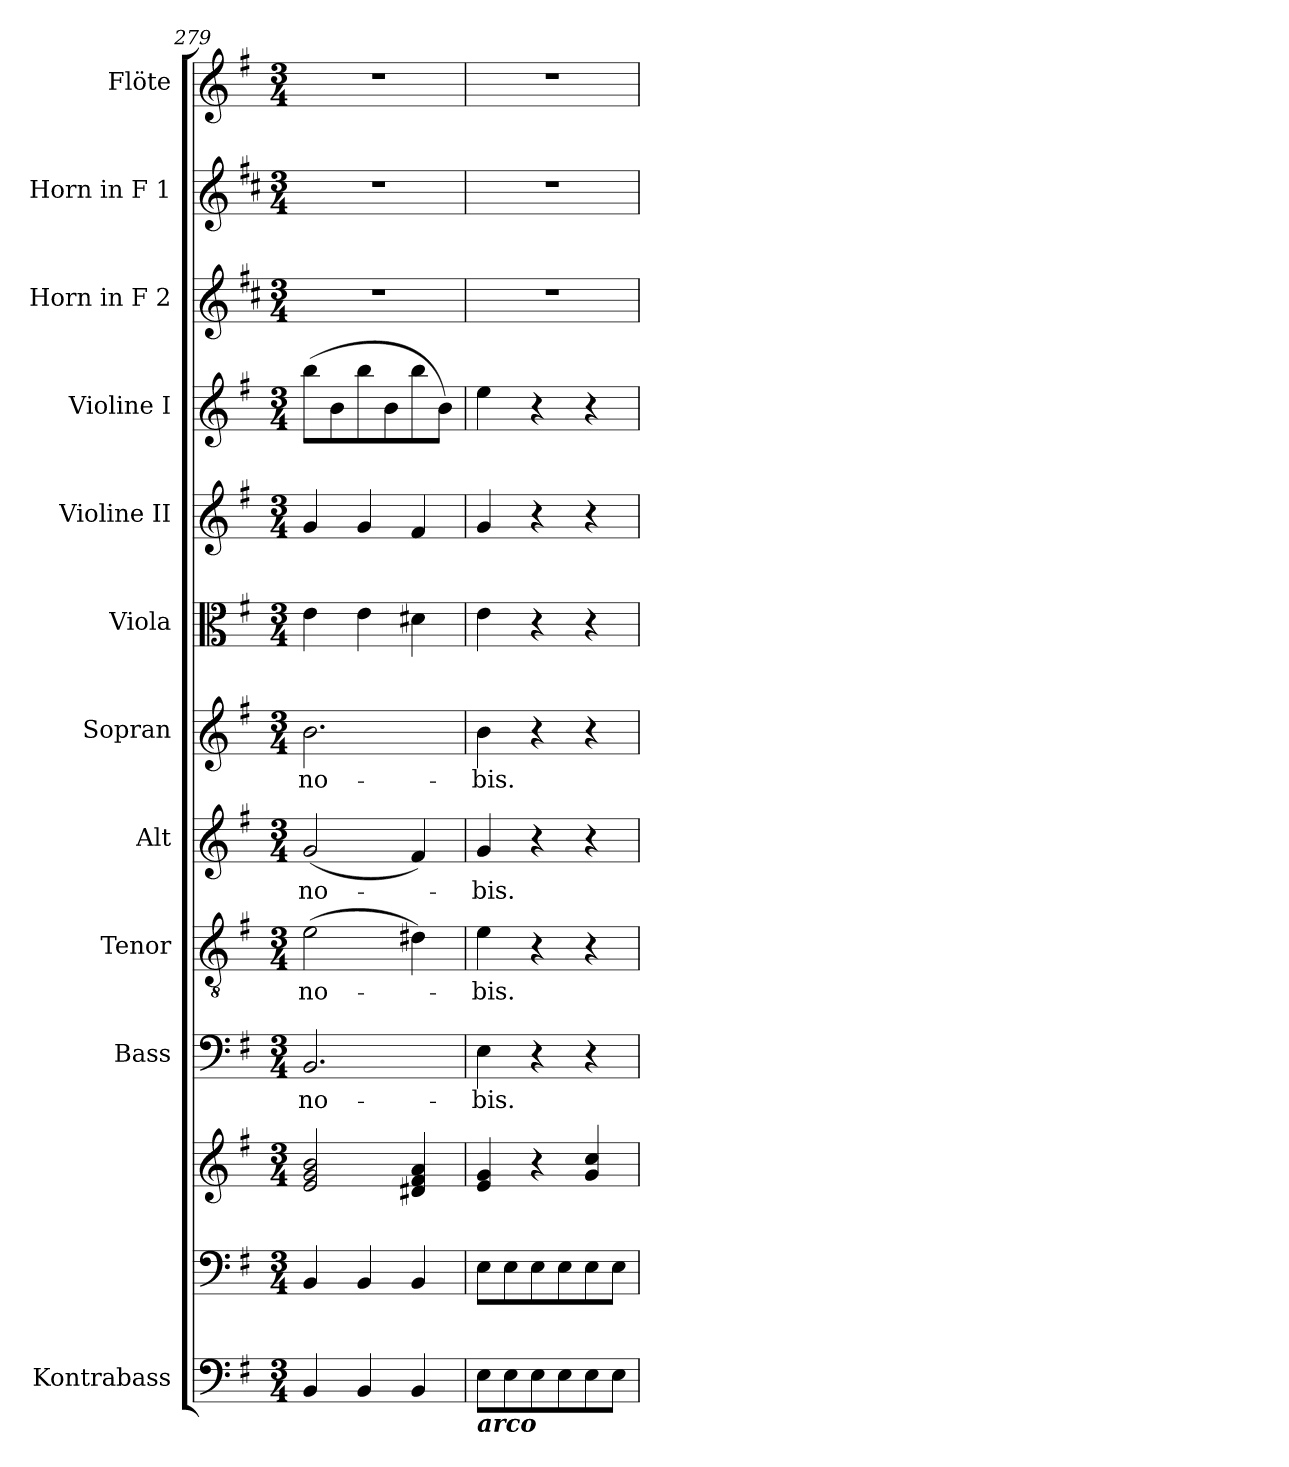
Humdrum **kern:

**kern	**kern	**kern	**kern	**text	**kern	**text	**kern	**text	**kern	**text	**kern	**kern	**kern	**kern	**kern	**kern
*part12	*part11	*part11	*part10	*part10	*part9	*part9	*part8	*part8	*part7	*part7	*part6	*part5	*part4	*part3	*part2	*part1
*staff13	*staff12	*staff11	*staff10	*staff10	*staff9	*staff9	*staff8	*staff8	*staff7	*staff7	*staff6	*staff5	*staff4	*staff3	*staff2	*staff1
*I"Kontrabass	*	*	*I"Bass	*	*I"Tenor	*	*I"Alt	*	*I"Sopran	*	*I"Viola	*I"Violine II	*I"Violine I	*I"Horn in F 2	*I"Horn in F 1	*I"Flöte
*I'Kb.	*	*	*I'B.	*	*I'T.	*	*I'A.	*	*I'S.	*	*I'Vla.	*I'Vl. II	*I'Vl. I	*	*	*I'Fl.
*clefF4	*clefF4	*clefG2	*clefF4	*	*clefGv2	*	*clefG2	*	*clefG2	*	*clefC3	*clefG2	*clefG2	*clefG2	*clefG2	*clefG2
*ITrd7c12	*	*	*	*	*	*	*	*	*	*	*	*	*	*ITrd4c7	*ITrd4c7	*
*k[f#]	*k[f#]	*k[f#]	*k[f#]	*	*k[f#]	*	*k[f#]	*	*k[f#]	*	*k[f#]	*k[f#]	*k[f#]	*k[f#]	*k[f#]	*k[f#]
*G:	*G:	*G:	*G:	*	*G:	*	*G:	*	*G:	*	*G:	*G:	*G:	*G:	*G:	*G:
*M3/4	*M3/4	*M3/4	*M3/4	*	*M3/4	*	*M3/4	*	*M3/4	*	*M3/4	*M3/4	*M3/4	*M3/4	*M3/4	*M3/4
=279	=279	=279	=279	=279	=279	=279	=279	=279	=279	=279	=279	=279	=279	=279	=279	=279
!	!	!	!	!LO:LY:b	!	!LO:LY:b	!	!LO:LY:b	!	!LO:LY:b	!	!	!	!	!	!
4BBB/	4BB/	2e/ 2g/ 2b/	2.BB/	no-	(>2e\	no-	(<2g/	no-	2.b\	no-	4e\	4g/	(>8bb\L	2.r	2.r	2.r
.	.	.	.	.	.	.	.	.	.	.	.	.	8b\	.	.	.
4BBB/	4BB/	.	.	.	.	.	.	.	.	.	4e\	4g/	8bb\	.	.	.
.	.	.	.	.	.	.	.	.	.	.	.	.	8b\	.	.	.
4BBB/	4BB/	4d#X/ 4f#/ 4a/	.	.	4d#X\)	.	4f#/)	.	.	.	4d#X\	4f#/	8bb\	.	.	.
.	.	.	.	.	.	.	.	.	.	.	.	.	8b\J)	.	.	.
=280	=280	=280	=280	=280	=280	=280	=280	=280	=280	=280	=280	=280	=280	=280	=280	=280
!LO:TX:b:Bi:t=arco	!	!	!	!	!	!	!	!	!	!	!	!	!	!	!	!
!	!	!	!	!LO:LY:b	!	!LO:LY:b	!	!LO:LY:b	!	!LO:LY:b	!	!	!	!	!	!
8EE\L	8E\L	4e/ 4g/	4E\	-bis.	4e\	-bis.	4g/	-bis.	4b\	-bis.	4e\	4g/	4ee\	2.r	2.r	2.r
8EE\	8E\	.	.	.	.	.	.	.	.	.	.	.	.	.	.	.
8EE\	8E\	4r	4r	.	4r	.	4r	.	4r	.	4r	4r	4r	.	.	.
8EE\	8E\	.	.	.	.	.	.	.	.	.	.	.	.	.	.	.
8EE\	8E\	4g/ 4cc/	4r	.	4r	.	4r	.	4r	.	4r	4r	4r	.	.	.
8EE\J	8E\J	.	.	.	.	.	.	.	.	.	.	.	.	.	.	.
=	=	=	=	=	=	=	=	=	=	=	=	=	=	=	=	=
*-	*-	*-	*-	*-	*-	*-	*-	*-	*-	*-	*-	*-	*-	*-	*-	*-
